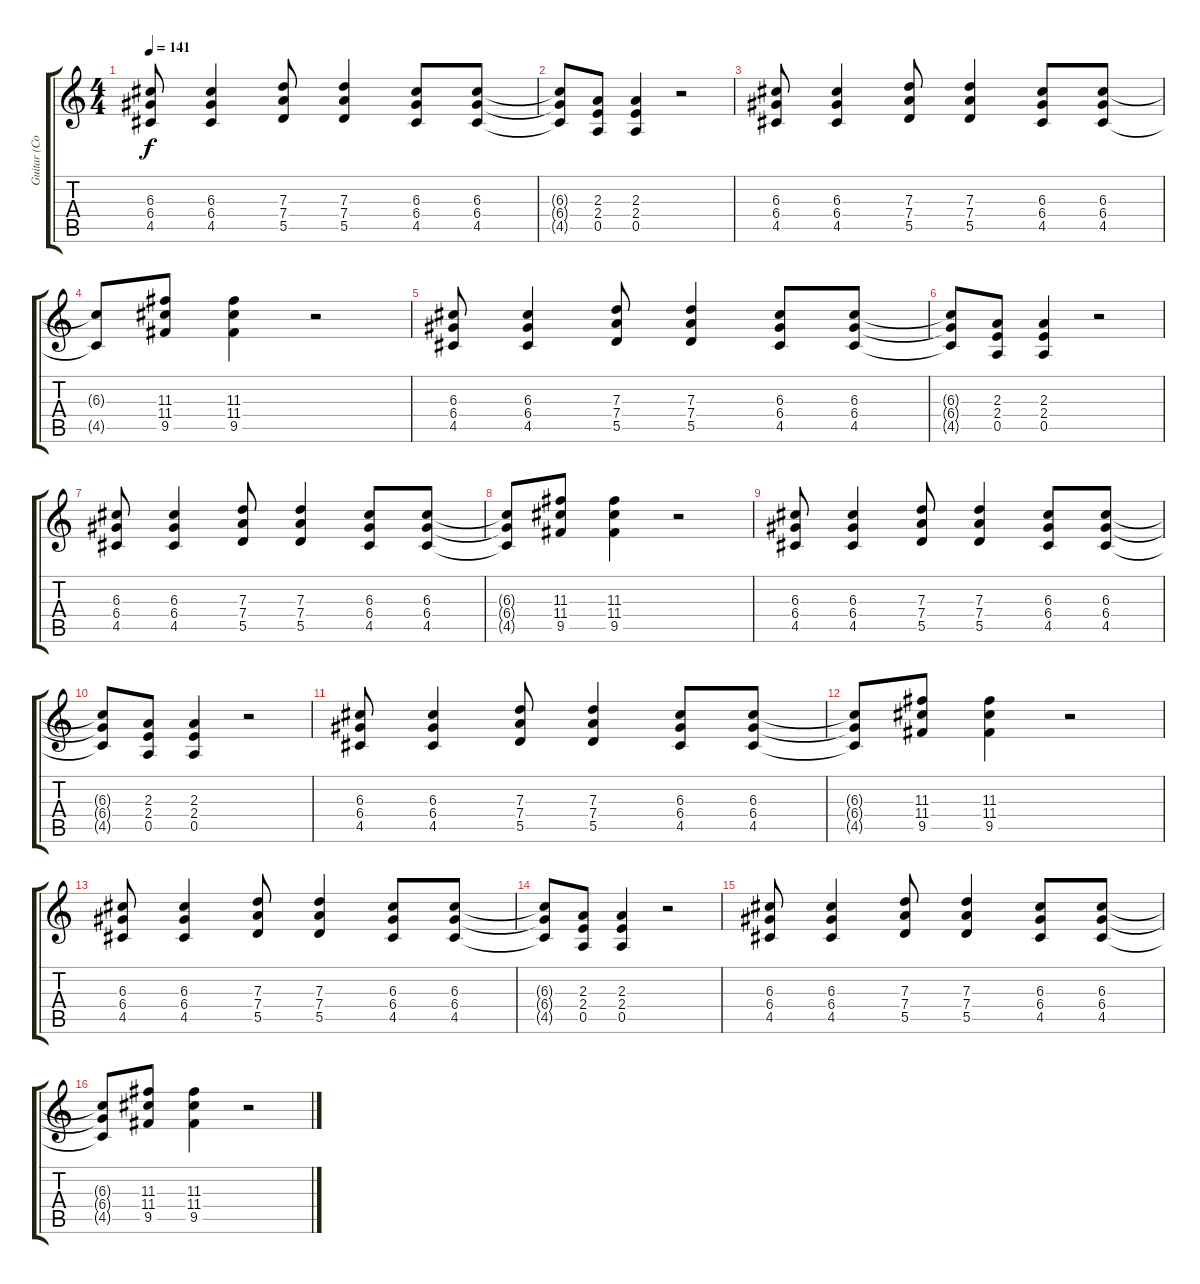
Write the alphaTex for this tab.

\track ("Guitar (Corin)" "Guitar (Co") {instrument overdrivenguitar}
\staff {score tabs}
\tuning (E4 B3 G3 D3 A2 E2) {hide}
\ts (4 4)
\tempo 141
\clef g2
\ks c
(6.3 6.4 4.5).8{dy f instrument overdrivenguitar} (6.3 6.4 4.5).4 (7.3 7.4 5.5).8 (7.3 7.4 5.5).4 (6.3 6.4 4.5).8 (6.3 6.4 4.5).8 |
(6.3{t} 6.4{t} 4.5{t}).8 (2.3 2.4 0.5).8 (2.3 2.4 0.5).4 r.2 |
(6.3 6.4 4.5).8 (6.3 6.4 4.5).4 (7.3 7.4 5.5).8 (7.3 7.4 5.5).4 (6.3 6.4 4.5).8 (6.3 6.4 4.5).8 |
(6.3{t} 4.5{t}).8 (11.3 11.4 9.5).8 (11.3 11.4 9.5).4 r.2 |
(6.3 6.4 4.5).8 (6.3 6.4 4.5).4 (7.3 7.4 5.5).8 (7.3 7.4 5.5).4 (6.3 6.4 4.5).8 (6.3 6.4 4.5).8 |
(6.3{t} 6.4{t} 4.5{t}).8 (2.3 2.4 0.5).8 (2.3 2.4 0.5).4 r.2 |
(6.3 6.4 4.5).8 (6.3 6.4 4.5).4 (7.3 7.4 5.5).8 (7.3 7.4 5.5).4 (6.3 6.4 4.5).8 (6.3 6.4 4.5).8 |
(6.3{t} 6.4{t} 4.5{t}).8 (11.3 11.4 9.5).8 (11.3 11.4 9.5).4 r.2 |
(6.3 6.4 4.5).8 (6.3 6.4 4.5).4 (7.3 7.4 5.5).8 (7.3 7.4 5.5).4 (6.3 6.4 4.5).8 (6.3 6.4 4.5).8 |
(6.3{t} 6.4{t} 4.5{t}).8 (2.3 2.4 0.5).8 (2.3 2.4 0.5).4 r.2 |
(6.3 6.4 4.5).8 (6.3 6.4 4.5).4 (7.3 7.4 5.5).8 (7.3 7.4 5.5).4 (6.3 6.4 4.5).8 (6.3 6.4 4.5).8 |
(6.3{t} 6.4{t} 4.5{t}).8 (11.3 11.4 9.5).8 (11.3 11.4 9.5).4 r.2 |
(6.3 6.4 4.5).8 (6.3 6.4 4.5).4 (7.3 7.4 5.5).8 (7.3 7.4 5.5).4 (6.3 6.4 4.5).8 (6.3 6.4 4.5).8 |
(6.3{t} 6.4{t} 4.5{t}).8 (2.3 2.4 0.5).8 (2.3 2.4 0.5).4 r.2 |
(6.3 6.4 4.5).8 (6.3 6.4 4.5).4 (7.3 7.4 5.5).8 (7.3 7.4 5.5).4 (6.3 6.4 4.5).8 (6.3 6.4 4.5).8 |
(6.3{t} 6.4{t} 4.5{t}).8 (11.3 11.4 9.5).8 (11.3 11.4 9.5).4 r.2
